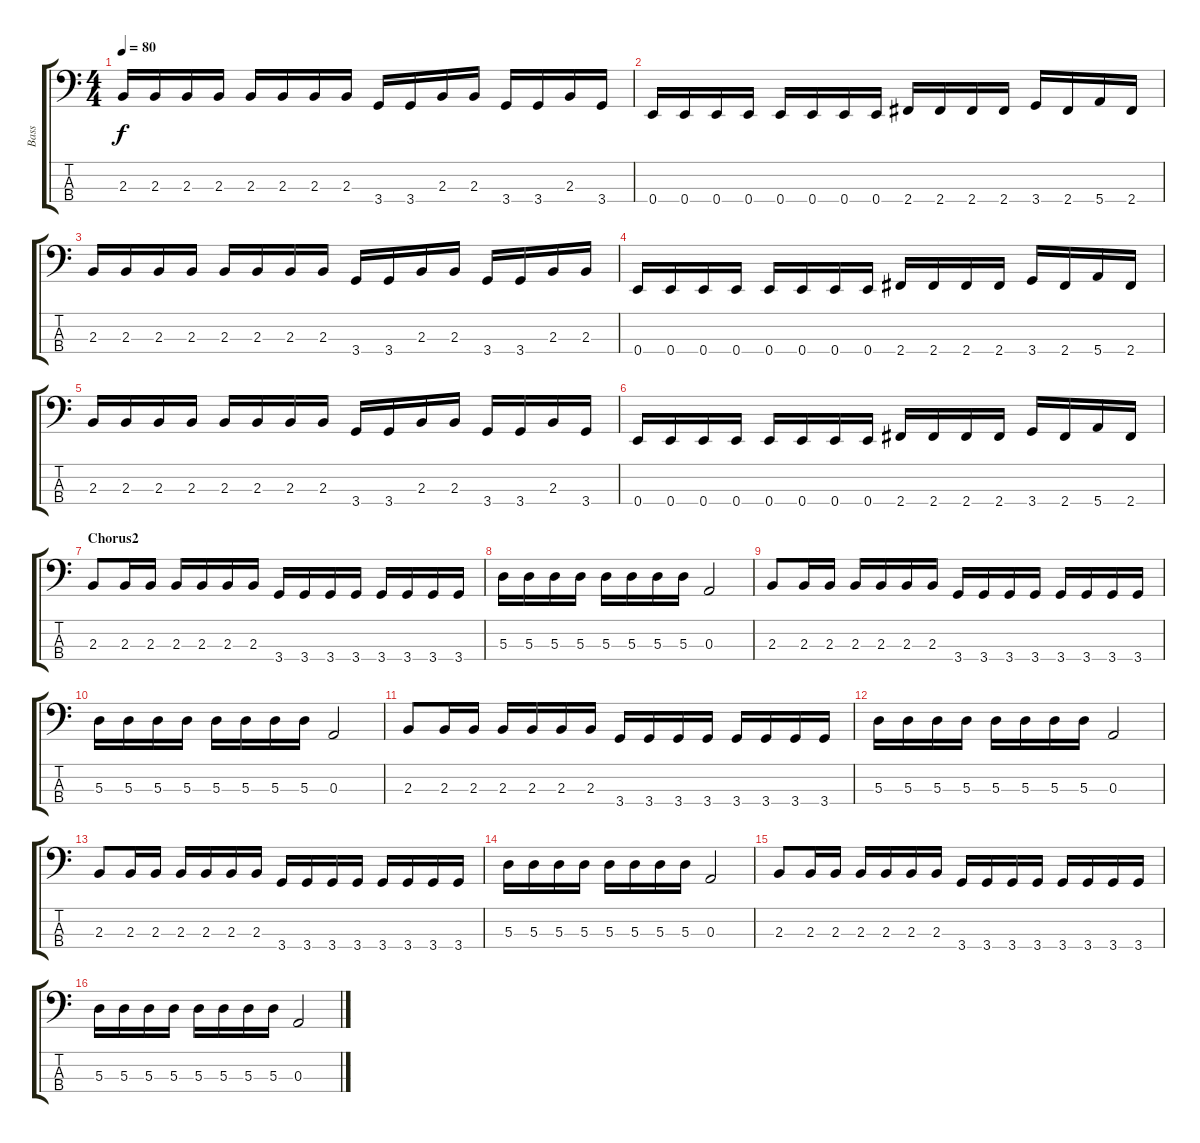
\track ("Bass" "Bass") {instrument electricbassfinger}
\staff {score tabs}
\tuning (G2 D2 A1 E1) {hide}
\ts (4 4)
\tempo 80
\clef f4
\ks c
2.3.16{dy f} 2.3.16 2.3.16 2.3.16 2.3.16 2.3.16 2.3.16 2.3.16 3.4.16 3.4.16 2.3.16 2.3.16 3.4.16 3.4.16 2.3.16 3.4.16 |
0.4.16 0.4.16 0.4.16 0.4.16 0.4.16 0.4.16 0.4.16 0.4.16 2.4.16 2.4.16 2.4.16 2.4.16 3.4.16 2.4.16 5.4.16 2.4.16 |
2.3.16 2.3.16 2.3.16 2.3.16 2.3.16 2.3.16 2.3.16 2.3.16 3.4.16 3.4.16 2.3.16 2.3.16 3.4.16 3.4.16 2.3.16 2.3.16 |
0.4.16 0.4.16 0.4.16 0.4.16 0.4.16 0.4.16 0.4.16 0.4.16 2.4.16 2.4.16 2.4.16 2.4.16 3.4.16 2.4.16 5.4.16 2.4.16 |
2.3.16 2.3.16 2.3.16 2.3.16 2.3.16 2.3.16 2.3.16 2.3.16 3.4.16 3.4.16 2.3.16 2.3.16 3.4.16 3.4.16 2.3.16 3.4.16 |
0.4.16 0.4.16 0.4.16 0.4.16 0.4.16 0.4.16 0.4.16 0.4.16 2.4.16 2.4.16 2.4.16 2.4.16 3.4.16 2.4.16 5.4.16 2.4.16 |
\section ("" "Chorus2")
2.3.8 2.3.16 2.3.16 2.3.16 2.3.16 2.3.16 2.3.16 3.4.16 3.4.16 3.4.16 3.4.16 3.4.16 3.4.16 3.4.16 3.4.16 |
5.3.16 5.3.16 5.3.16 5.3.16 5.3.16 5.3.16 5.3.16 5.3.16 0.3.2 |
2.3.8 2.3.16 2.3.16 2.3.16 2.3.16 2.3.16 2.3.16 3.4.16 3.4.16 3.4.16 3.4.16 3.4.16 3.4.16 3.4.16 3.4.16 |
5.3.16 5.3.16 5.3.16 5.3.16 5.3.16 5.3.16 5.3.16 5.3.16 0.3.2 |
2.3.8 2.3.16 2.3.16 2.3.16 2.3.16 2.3.16 2.3.16 3.4.16 3.4.16 3.4.16 3.4.16 3.4.16 3.4.16 3.4.16 3.4.16 |
5.3.16 5.3.16 5.3.16 5.3.16 5.3.16 5.3.16 5.3.16 5.3.16 0.3.2 |
2.3.8 2.3.16 2.3.16 2.3.16 2.3.16 2.3.16 2.3.16 3.4.16 3.4.16 3.4.16 3.4.16 3.4.16 3.4.16 3.4.16 3.4.16 |
5.3.16 5.3.16 5.3.16 5.3.16 5.3.16 5.3.16 5.3.16 5.3.16 0.3.2 |
2.3.8 2.3.16 2.3.16 2.3.16 2.3.16 2.3.16 2.3.16 3.4.16 3.4.16 3.4.16 3.4.16 3.4.16 3.4.16 3.4.16 3.4.16 |
5.3.16 5.3.16 5.3.16 5.3.16 5.3.16 5.3.16 5.3.16 5.3.16 0.3.2
